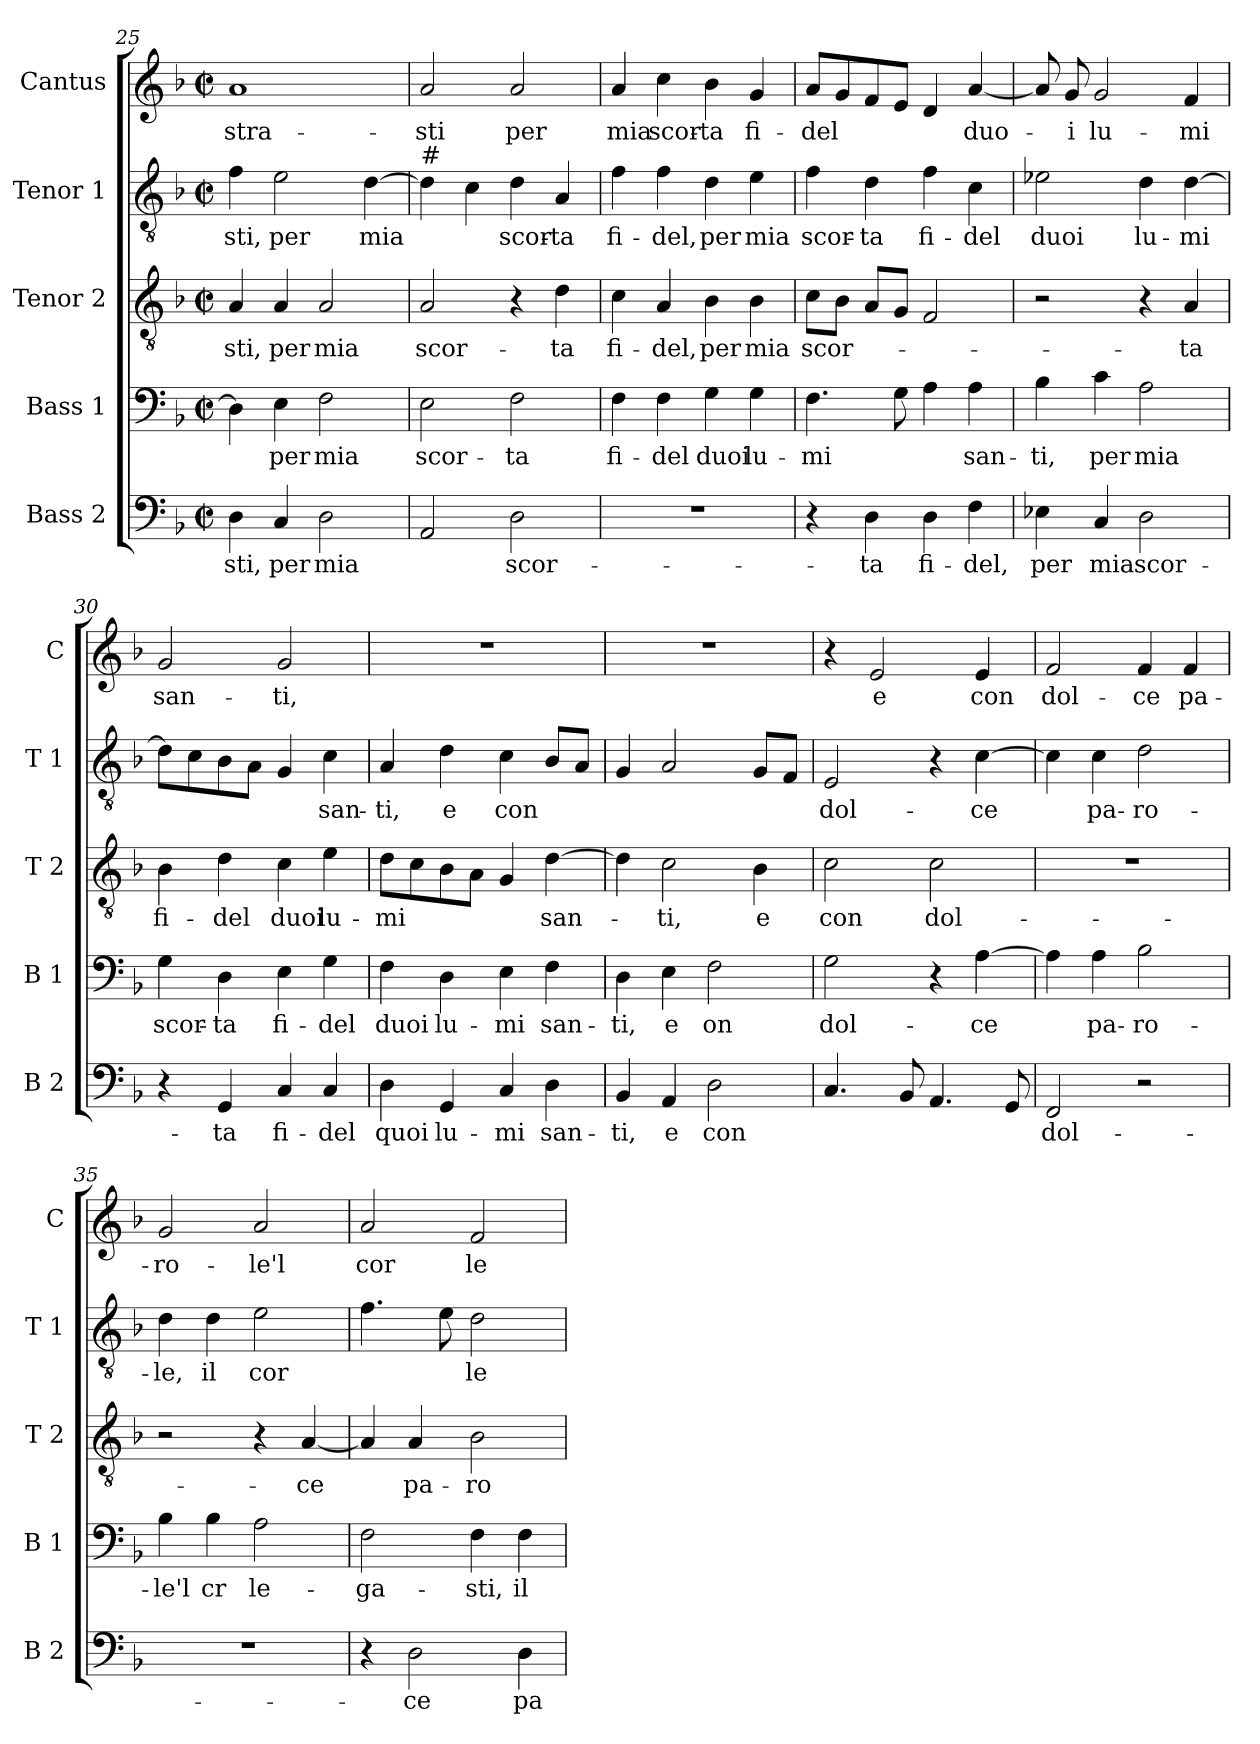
**kern	**text	**kern	**text	**kern	**text	**kern	**text	**kern	**text
*part5	*part5	*part4	*part4	*part3	*part3	*part2	*part2	*part1	*part1
*staff5	*staff5	*staff4	*staff4	*staff3	*staff3	*staff2	*staff2	*staff1	*staff1
*I"Bass 2	*	*I"Bass 1	*	*I"Tenor 2	*	*I"Tenor 1	*	*I"Cantus	*
*I'B 2	*	*I'B 1	*	*I'T 2	*	*I'T 1	*	*I'C	*
*clefF4	*	*clefF4	*	*clefGv2	*	*clefGv2	*	*clefG2	*
*k[b-]	*	*k[b-]	*	*k[b-]	*	*k[b-]	*	*k[b-]	*
*F:	*	*F:	*	*F:	*	*F:	*	*F:	*
*M2/2	*	*M2/2	*	*M2/2	*	*M2/2	*	*M2/2	*
*met(c|)	*	*met(c|)	*	*met(c|)	*	*met(c|)	*	*met(c|)	*
=25	=25	=25	=25	=25	=25	=25	=25	=25	=25
4D\	-sti,	4D\]	.	4A/	-sti,	4f\	-sti,	1a	-stra-
4C/	per	4E\	per	4A/	per	2e\	per	.	.
2D\	mia	2F\	mia	2A/	mia	.	.	.	.
.	.	.	.	.	.	[4d\	mia	.	.
!!LO:PB:g=z
=26	=26	=26	=26	=26	=26	=26	=26	=26	=26
!	!	!	!	!	!	!LO:TX:a:t=#	!	!	!
2AA/	.	2E\	scor-	2A/	scor-	4d\]	.	2a/	-sti
.	.	.	.	.	.	4c\	.	.	.
2D\	scor-	2F\	-ta	4r	.	4d\	scor-	2a/	per
.	.	.	.	4d\	-ta	4A/	-ta	.	.
=27	=27	=27	=27	=27	=27	=27	=27	=27	=27
1r	.	4F\	fi-	4c\	fi-	4f\	fi-	4a/	mia
.	.	4F\	-del	4A/	-del,	4f\	-del,	4cc\	scor-
.	.	4G\	duoi	4B-\	per	4d\	per	4b-\	-ta
.	.	4G\	lu-	4B-\	mia	4e\	mia	4g/	fi-
=28	=28	=28	=28	=28	=28	=28	=28	=28	=28
4r	.	4.F\	-mi	8c\L	scor-	4f\	scor-	8a/L	-del
.	.	.	.	8B-\J	.	.	.	8g/	.
4D\	-ta	.	.	8A/L	.	4d\	-ta	8f/	.
.	.	8G\	.	8G/J	.	.	.	8e/J	.
4D\	fi-	4A\	.	2F/	.	4f\	fi-	4d/	.
4F\	-del,	4A\	san-	.	.	4c\	-del	[4a/	duo-
=29	=29	=29	=29	=29	=29	=29	=29	=29	=29
4E-X\	per	4B-\	-ti,	2r	.	2e-X\	duoi	8a/]	.
.	.	.	.	.	.	.	.	8g/	-i
4C/	mia	4c\	per	.	.	.	.	2g/	lu-
2D\	scor-	2A\	mia	4r	.	4d\	lu-	.	.
.	.	.	.	4A/	-ta	[4d\	-mi	4f/	-mi
=30	=30	=30	=30	=30	=30	=30	=30	=30	=30
4r	.	4G\	scor-	4B-\	fi-	8d\L]	.	2g/	san-
.	.	.	.	.	.	8c\	.	.	.
4GG/	-ta	4D\	-ta	4d\	-del	8B-\	.	.	.
.	.	.	.	.	.	8A\J	.	.	.
4C/	fi-	4E\	fi-	4c\	duoi	4G/	.	2g/	-ti,
4C/	-del	4G\	-del	4e\	lu-	4c\	san-	.	.
!!LO:LB:g=z
=31	=31	=31	=31	=31	=31	=31	=31	=31	=31
4D\	quoi	4F\	duoi	8d\L	-mi	4A/	-ti,	1r	.
.	.	.	.	8c\	.	.	.	.	.
4GG/	lu-	4D\	lu-	8B-\	.	4d\	e	.	.
.	.	.	.	8A\J	.	.	.	.	.
4C/	-mi	4E\	-mi	4G/	.	4c\	con	.	.
4D\	san-	4F\	san-	[4d\	san-	8B-/L	.	.	.
.	.	.	.	.	.	8A/J	.	.	.
=32	=32	=32	=32	=32	=32	=32	=32	=32	=32
4BB-/	-ti,	4D\	-ti,	4d\]	.	4G/	.	1r	.
4AA/	e	4E\	e	2c\	-ti,	2A/	.	.	.
2D\	con	2F\	on	.	.	.	.	.	.
.	.	.	.	4B-\	e	8G/L	.	.	.
.	.	.	.	.	.	8F/J	.	.	.
=33	=33	=33	=33	=33	=33	=33	=33	=33	=33
4.C/	.	2G\	dol-	2c\	con	2E/	dol-	4r	.
.	.	.	.	.	.	.	.	2e/	e
8BB-/	.	.	.	.	.	.	.	.	.
4.AA/	.	4r	.	2c\	dol-	4r	.	.	.
.	.	[4A\	-ce	.	.	[4c\	-ce	4e/	con
8GG/	.	.	.	.	.	.	.	.	.
=34	=34	=34	=34	=34	=34	=34	=34	=34	=34
2FF/	dol-	4A\]	.	1r	.	4c\]	.	2f/	dol-
.	.	4A\	pa-	.	.	4c\	pa-	.	.
2r	.	2B-\	-ro-	.	.	2d\	-ro-	4f/	-ce
.	.	.	.	.	.	.	.	4f/	pa-
=35	=35	=35	=35	=35	=35	=35	=35	=35	=35
1r	.	4B-\	-le'l	2r	.	4d\	-le,	2g/	-ro-
.	.	4B-\	cr	.	.	4d\	il	.	.
.	.	2A\	le-	4r	.	2e\	cor	2a/	-le'l
.	.	.	.	[4A/	-ce	.	.	.	.
!!LO:LB:g=z
=36	=36	=36	=36	=36	=36	=36	=36	=36	=36
4r	.	2F\	-ga-	4A/]	.	4.f\	.	2a/	cor
2D\	-ce	.	.	4A/	pa-	.	.	.	.
.	.	.	.	.	.	8e\	.	.	.
.	.	4F\	-sti,	2B-\	-ro-	2d\	le-	2f/	le-
4D\	pa-	4F\	il	.	.	.	.	.	.
=	=	=	=	=	=	=	=	=	=
*-	*-	*-	*-	*-	*-	*-	*-	*-	*-
